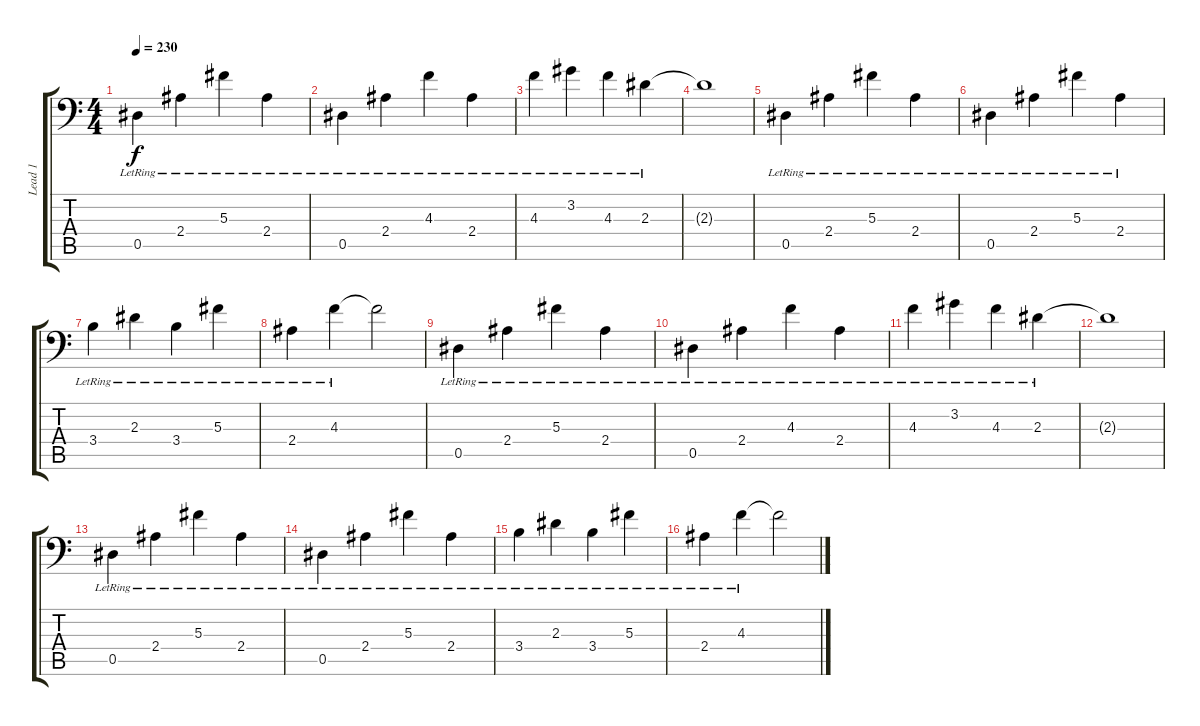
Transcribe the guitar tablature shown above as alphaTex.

\track ("Lead 1" "Lead 1") {instrument overdrivenguitar}
\staff {score tabs}
\tuning (Bb3 F3 Db3 Ab2 Eb2 Bb1) {hide}
\ts (4 4)
\tempo 230
\clef f4
\ks c
0.5{lr}.4{dy f instrument electricguitarclean} 2.4{lr}.4 5.3{lr}.4 2.4{lr}.4 |
0.5{lr}.4 2.4{lr}.4 4.3{lr}.4 2.4{lr}.4 |
4.3{lr}.4 3.2{lr}.4 4.3{lr}.4 2.3{lr}.4 |
2.3{t}.1 |
0.5{lr}.4 2.4{lr}.4 5.3{lr}.4 2.4{lr}.4 |
0.5{lr}.4 2.4{lr}.4 5.3{lr}.4 2.4{lr}.4 |
3.4{lr}.4 2.3{lr}.4 3.4{lr}.4 5.3{lr}.4 |
2.4{lr}.4 4.3{lr}.4 4.3{t}.2 |
0.5{lr}.4{instrument electricguitarclean} 2.4{lr}.4 5.3{lr}.4 2.4{lr}.4 |
0.5{lr}.4 2.4{lr}.4 4.3{lr}.4 2.4{lr}.4 |
4.3{lr}.4 3.2{lr}.4 4.3{lr}.4 2.3{lr}.4 |
2.3{t}.1 |
0.5{lr}.4 2.4{lr}.4 5.3{lr}.4 2.4{lr}.4 |
0.5{lr}.4 2.4{lr}.4 5.3{lr}.4 2.4{lr}.4 |
3.4{lr}.4 2.3{lr}.4 3.4{lr}.4 5.3{lr}.4 |
2.4{lr}.4 4.3{lr}.4 4.3{t}.2
